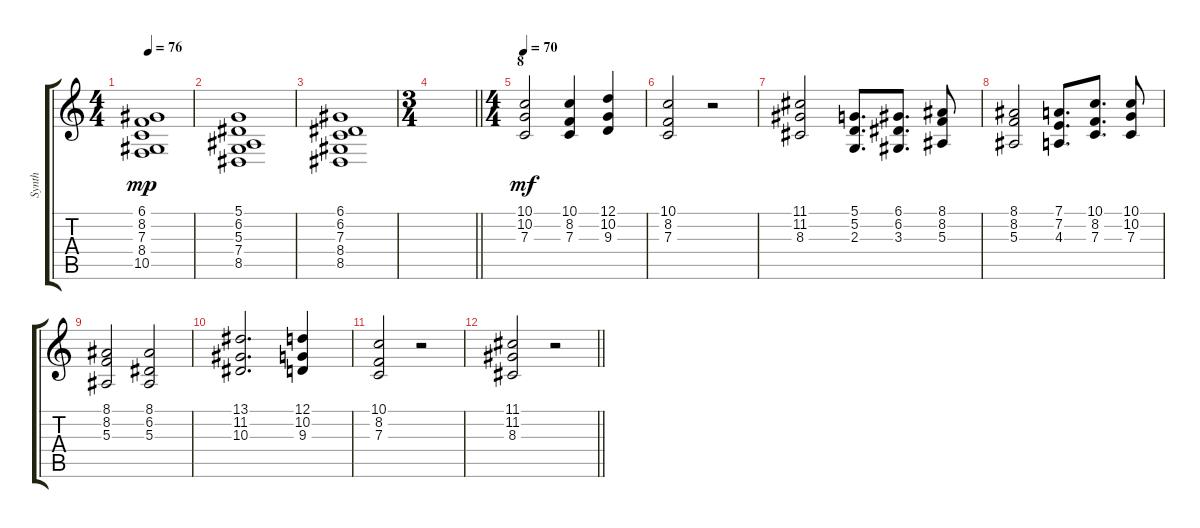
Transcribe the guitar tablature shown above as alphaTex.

\track ("Synth" "Synth") {instrument stringensemble1}
\staff {score tabs}
\tuning (D4 A3 F3 C3 G2 D2) {hide}
\ts (4 4)
\tempo 76
\clef g2
\ks c
(6.1 8.2 7.3 8.4 10.5).1{dy mp} |
(5.1 6.2 5.3 7.4 8.5).1 |
(6.1 6.2 7.3 8.4 8.5).1 |
\ts (3 4)
\barLineRight lightlight
|
\ts (4 4)
\section ("" "8")
\tempo 70
(10.1 10.2 7.3).2{dy mf} (10.1 8.2 7.3).4 (12.1 10.2 9.3).4 |
(10.1 8.2 7.3).2 r.2 |
(11.1 11.2 8.3).2 (5.1 5.2 2.3).8{d} (6.1 6.2 3.3).8{d} (8.1 8.2 5.3).8 |
(8.1 8.2 5.3).2 (7.1 7.2 4.3).8{d} (10.1 8.2 7.3).8{d} (10.1 10.2 7.3).8 |
(8.1 8.2 5.3).2 (8.1 6.2 5.3).2 |
(13.1 11.2 10.3).2{d} (12.1 10.2 9.3).4 |
(10.1 8.2 7.3).2 r.2 |
\barLineRight lightlight
(11.1 11.2 8.3).2 r.2
